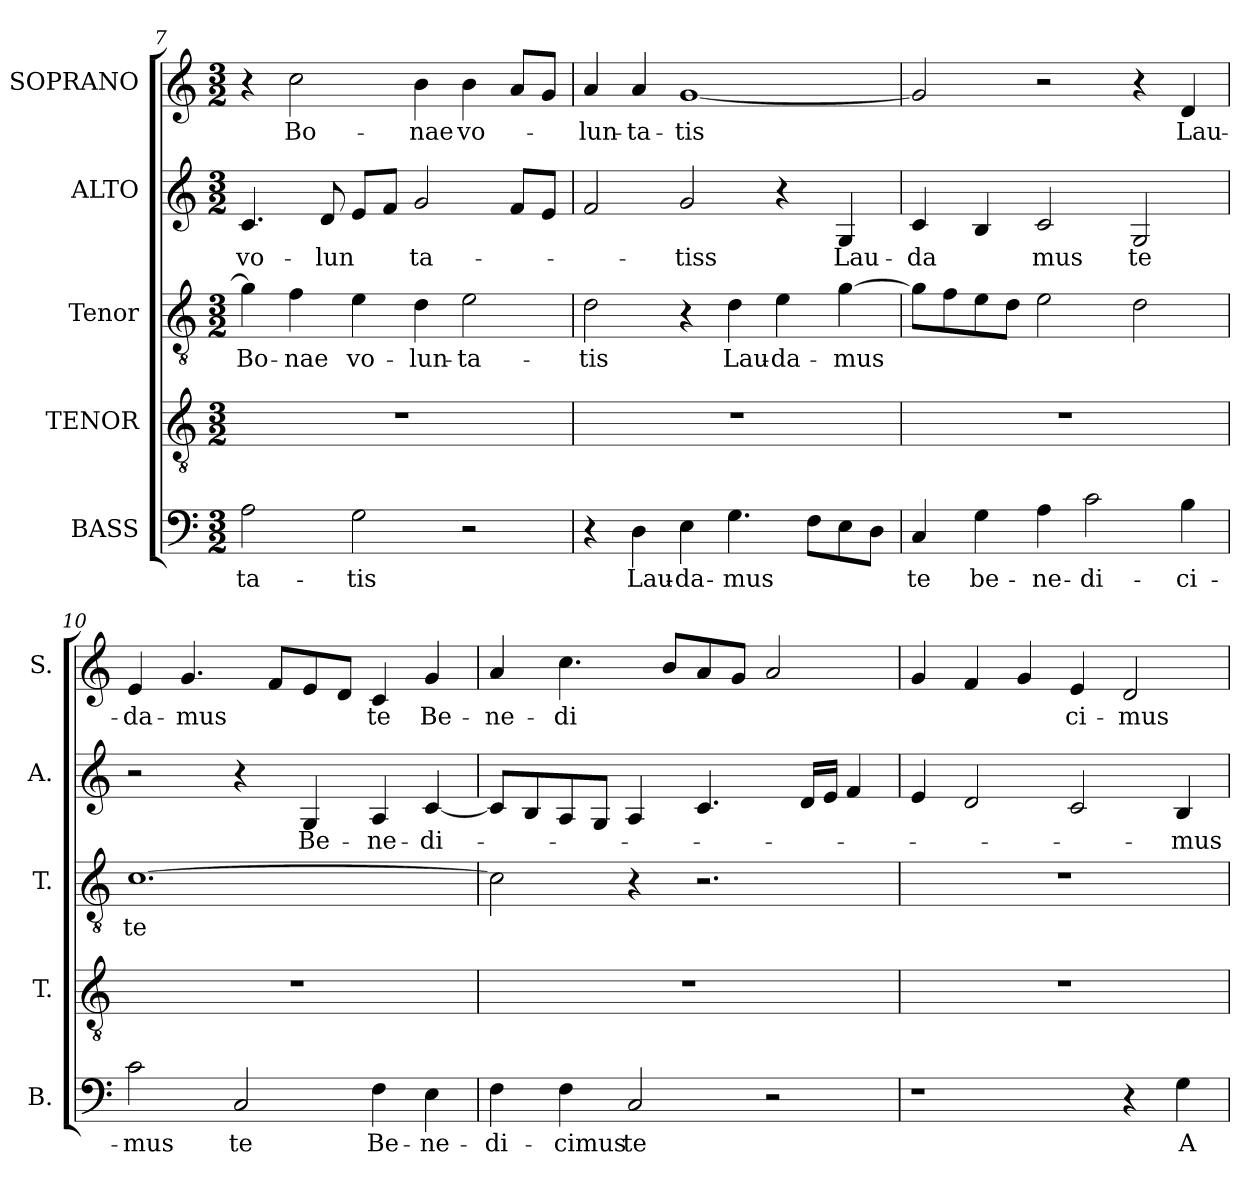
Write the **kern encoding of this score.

**kern	**text	**kern	**kern	**text	**kern	**text	**kern	**text
*part5	*part5	*part4	*part3	*part3	*part2	*part2	*part1	*part1
*staff5	*staff5	*staff4	*staff3	*staff3	*staff2	*staff2	*staff1	*staff1
*I"BASS	*	*I"TENOR	*I"Tenor	*	*I"ALTO	*	*I"SOPRANO	*
*I'B.	*	*I'T.	*I'T.	*	*I'A.	*	*I'S.	*
*clefF4	*	*clefGv2	*clefGv2	*	*clefG2	*	*clefG2	*
*	*	*ITrd7c12	*ITrd7c12	*	*	*	*	*
*k[]	*	*k[]	*k[]	*	*k[]	*	*k[]	*
*C:	*	*C:	*C:	*	*C:	*	*C:	*
*M3/2	*	*M3/2	*M3/2	*	*M3/2	*	*M3/2	*
=7	=7	=7	=7	=7	=7	=7	=7	=7
!	!LO:LY:b:color=#000000	!LO:N:vis=1	!	!	!	!	!	!
!	!	!	!	!LO:LY:b:color=#000000	!	!	!	!
!	!	!	!	!	!	!LO:LY:b:color=#000000	!	!
2Ai\	-ta-	1.r	4Gi\]	Bo-	4.ci/	vo-	4r	.
!	!	!	!	!LO:LY:b:color=#000000	!	!	!	!
!	!	!	!	!	!	!	!	!LO:LY:b:color=#000000
.	.	.	4Fi\	-nae	.	.	2cci\	Bo-
!	!	!	!	!	!	!LO:LY:b:color=#000000	!	!
.	.	.	.	.	8di/	-lun	.	.
!	!LO:LY:b:color=#000000	!	!	!	!	!	!	!
!	!	!	!	!LO:LY:b:color=#000000	!	!	!	!
2Gi\	-tis	.	4Ei\	vo-	8ei/L	.	.	.
.	.	.	.	.	8fi/J	.	.	.
!	!	!	!	!LO:LY:b:color=#000000	!	!	!	!
!	!	!	!	!	!	!LO:LY:b:color=#000000	!	!
!	!	!	!	!	!	!	!	!LO:LY:b:color=#000000
.	.	.	4Di\	-lun-	2gi/	ta-	4bi\	-nae
!	!	!	!	!LO:LY:b:color=#000000	!	!	!	!
!	!	!	!	!	!	!	!	!LO:LY:b:color=#000000
2r	.	.	2Ei\	-ta-	.	.	4bi\	vo-
.	.	.	.	.	8fi/L	.	8ai/L	.
.	.	.	.	.	8ei/J	.	8gi/J	.
!!LO:PB:g=z
=8	=8	=8	=8	=8	=8	=8	=8	=8
!	!	!LO:N:vis=1	!	!	!	!	!	!
!	!	!	!	!LO:LY:b:color=#000000	!	!	!	!
!	!	!	!	!	!	!	!	!LO:LY:b:color=#000000
4r	.	1.r	2Di\	-tis	2fi/	.	4ai/	-lun-
!	!LO:LY:b:color=#000000	!	!	!	!	!	!	!
!	!	!	!	!	!	!	!	!LO:LY:b:color=#000000
4Di\	Lau-	.	.	.	.	.	4ai/	-ta-
!	!LO:LY:b:color=#000000	!	!	!	!	!	!	!
!	!	!	!	!	!	!LO:LY:b:color=#000000	!	!
!	!	!	!	!	!	!	!	!LO:LY:b:color=#000000
4Ei\	-da-	.	4r	.	2gi/	-tiss	[1gi	-tis
!	!LO:LY:b:color=#000000	!	!	!	!	!	!	!
!	!	!	!	!LO:LY:b:color=#000000	!	!	!	!
4.Gi\	-mus	.	4Di\	Lau-	.	.	.	.
!	!	!	!	!LO:LY:b:color=#000000	!	!	!	!
.	.	.	4Ei\	-da-	4r	.	.	.
8Fi\L	.	.	.	.	.	.	.	.
!	!	!	!	!LO:LY:b:color=#000000	!	!	!	!
!	!	!	!	!	!	!LO:LY:b:color=#000000	!	!
8Ei\	.	.	[4Gi\	-mus	4Gi/	Lau-	.	.
8Di\J	.	.	.	.	.	.	.	.
=9	=9	=9	=9	=9	=9	=9	=9	=9
!	!LO:LY:b:color=#000000	!LO:N:vis=1	!	!	!	!	!	!
!	!	!	!	!	!	!LO:LY:b:color=#000000	!	!
4Ci/	te	1.r	8Gi\L]	.	4ci/	-da	2gi/]	.
.	.	.	8Fi\	.	.	.	.	.
!	!LO:LY:b:color=#000000	!	!	!	!	!	!	!
4Gi\	be-	.	8Ei\	.	4Bi/	.	.	.
.	.	.	8Di\J	.	.	.	.	.
!	!LO:LY:b:color=#000000	!	!	!	!	!	!	!
!	!	!	!	!	!	!LO:LY:b:color=#000000	!	!
4Ai\	-ne-	.	2Ei\	.	2ci/	mus	2r	.
!	!LO:LY:b:color=#000000	!	!	!	!	!	!	!
2ci\	-di-	.	.	.	.	.	.	.
!	!	!	!	!	!	!LO:LY:b:color=#000000	!	!
.	.	.	2Di\	.	2Gi/	te	4r	.
!	!LO:LY:b:color=#000000	!	!	!	!	!	!	!
!	!	!	!	!	!	!	!	!LO:LY:b:color=#000000
4Bi\	-ci-	.	.	.	.	.	4di/	Lau-
=10	=10	=10	=10	=10	=10	=10	=10	=10
!	!LO:LY:b:color=#000000	!LO:N:vis=1	!	!	!	!	!	!
!	!	!	!	!LO:LY:b:color=#000000	!	!	!	!
!	!	!	!	!	!	!	!	!LO:LY:b:color=#000000
2ci\	-mus	1.r	[1.Ci	te	2r	.	4ei/	-da-
!	!	!	!	!	!	!	!	!LO:LY:b:color=#000000
.	.	.	.	.	.	.	4.gi/	-mus
!	!LO:LY:b:color=#000000	!	!	!	!	!	!	!
2Ci/	te	.	.	.	4r	.	.	.
.	.	.	.	.	.	.	8fi/L	.
!	!	!	!	!	!	!LO:LY:b:color=#000000	!	!
.	.	.	.	.	4Gi/	Be-	8ei/	.
.	.	.	.	.	.	.	8di/J	.
!	!LO:LY:b:color=#000000	!	!	!	!	!	!	!
!	!	!	!	!	!	!LO:LY:b:color=#000000	!	!
!	!	!	!	!	!	!	!	!LO:LY:b:color=#000000
4Fi\	Be-	.	.	.	4Ai/	-ne-	4ci/	te
!	!LO:LY:b:color=#000000	!	!	!	!	!	!	!
!	!	!	!	!	!	!LO:LY:b:color=#000000	!	!
!	!	!	!	!	!	!	!	!LO:LY:b:color=#000000
4Ei\	-ne-	.	.	.	[4ci/	-di-	4gi/	Be-
!!LO:LB:g=z
=11	=11	=11	=11	=11	=11	=11	=11	=11
!	!LO:LY:b:color=#000000	!LO:N:vis=1	!	!	!	!	!	!
!	!	!	!	!	!	!	!	!LO:LY:b:color=#000000
4Fi\	-di-	1.r	2Ci\]	.	8ci/L]	.	4ai/	-ne-
.	.	.	.	.	8Bi/	.	.	.
!	!LO:LY:b:color=#000000	!	!	!	!	!	!	!
!	!	!	!	!	!	!	!	!LO:LY:b:color=#000000
4Fi\	-cimus	.	.	.	8Ai/	.	4.cci\	-di
.	.	.	.	.	8Gi/J	.	.	.
!	!LO:LY:b:color=#000000	!	!	!	!	!	!	!
2Ci/	te	.	4r	.	4Ai/	.	.	.
.	.	.	.	.	.	.	8bi/L	.
.	.	.	2.r	.	4.ci/	.	8ai/	.
.	.	.	.	.	.	.	8gi/J	.
2r	.	.	.	.	.	.	2ai/	.
.	.	.	.	.	16di/LL	.	.	.
.	.	.	.	.	16ei/JJ	.	.	.
.	.	.	.	.	4fi/	.	.	.
=12	=12	=12	=12	=12	=12	=12	=12	=12
!	!	!LO:N:vis=1	!LO:N:vis=1	!	!	!	!	!
1r	.	1.r	1.r	.	4ei/	.	4gi/	.
.	.	.	.	.	2di/	.	4fi/	.
.	.	.	.	.	.	.	4gi/	.
!	!	!	!	!	!	!	!	!LO:LY:b:color=#000000
.	.	.	.	.	2ci/	.	4ei/	ci-
!	!	!	!	!	!	!	!	!LO:LY:b:color=#000000
4r	.	.	.	.	.	.	2di/	-mus
!	!LO:LY:b:color=#000000	!	!	!	!	!	!	!
!	!	!	!	!	!	!LO:LY:b:color=#000000	!	!
4Gi\	A-	.	.	.	4Bi/	-mus	.	.
=	=	=	=	=	=	=	=	=
*-	*-	*-	*-	*-	*-	*-	*-	*-
